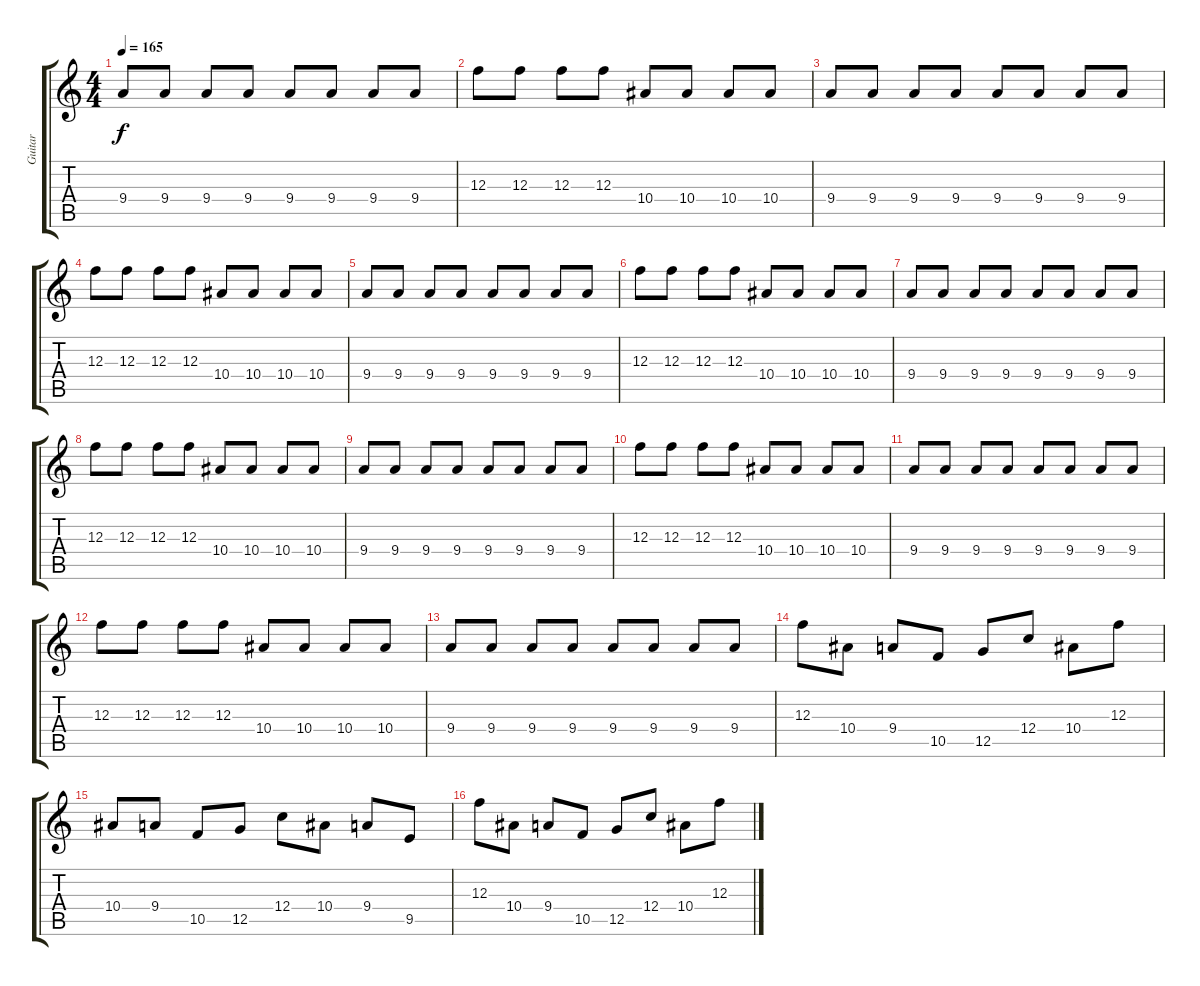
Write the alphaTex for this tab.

\track ("Guitar" "Guitar") {instrument distortionguitar}
\staff {score tabs}
\tuning (D4 A3 F3 C3 G2 D2) {hide}
\ts (4 4)
\tempo 165
\clef g2
\ks c
9.4.8{dy f} 9.4.8 9.4.8 9.4.8 9.4.8 9.4.8 9.4.8 9.4.8 |
12.3.8 12.3.8 12.3.8 12.3.8 10.4.8 10.4.8 10.4.8 10.4.8 |
9.4.8 9.4.8 9.4.8 9.4.8 9.4.8 9.4.8 9.4.8 9.4.8 |
12.3.8 12.3.8 12.3.8 12.3.8 10.4.8 10.4.8 10.4.8 10.4.8 |
9.4.8 9.4.8 9.4.8 9.4.8 9.4.8 9.4.8 9.4.8 9.4.8 |
12.3.8 12.3.8 12.3.8 12.3.8 10.4.8 10.4.8 10.4.8 10.4.8 |
9.4.8 9.4.8 9.4.8 9.4.8 9.4.8 9.4.8 9.4.8 9.4.8 |
12.3.8 12.3.8 12.3.8 12.3.8 10.4.8 10.4.8 10.4.8 10.4.8 |
9.4.8 9.4.8 9.4.8 9.4.8 9.4.8 9.4.8 9.4.8 9.4.8 |
12.3.8 12.3.8 12.3.8 12.3.8 10.4.8 10.4.8 10.4.8 10.4.8 |
9.4.8 9.4.8 9.4.8 9.4.8 9.4.8 9.4.8 9.4.8 9.4.8 |
12.3.8 12.3.8 12.3.8 12.3.8 10.4.8 10.4.8 10.4.8 10.4.8 |
9.4.8 9.4.8 9.4.8 9.4.8 9.4.8 9.4.8 9.4.8 9.4.8 |
12.3.8 10.4.8 9.4.8 10.5.8 12.5.8 12.4.8 10.4.8 12.3.8 |
10.4.8 9.4.8 10.5.8 12.5.8 12.4.8 10.4.8 9.4.8 9.5.8 |
12.3.8 10.4.8 9.4.8 10.5.8 12.5.8 12.4.8 10.4.8 12.3.8
